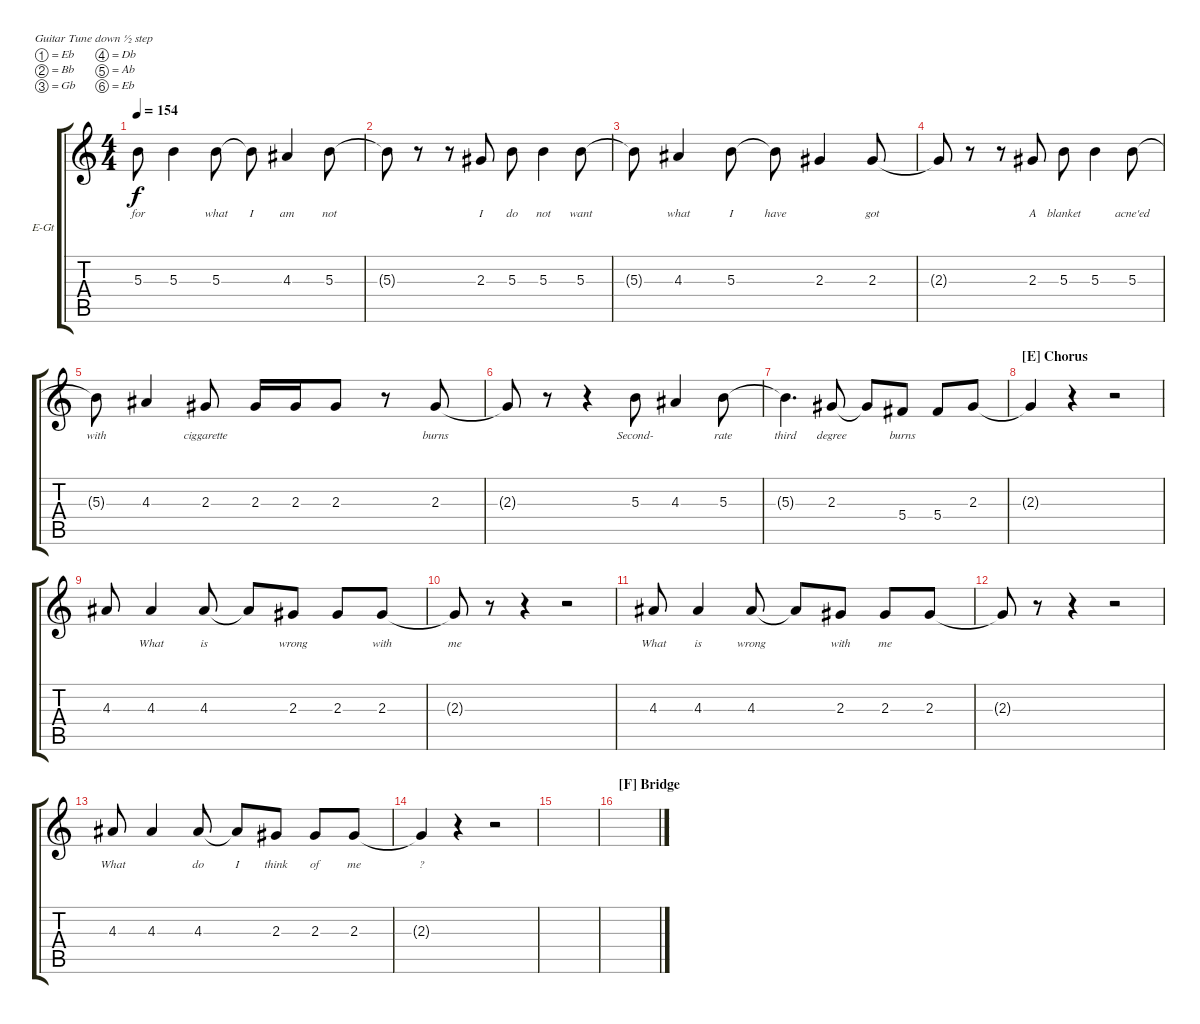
\defaultSystemsLayout 4
\bracketExtendMode groupsimilarinstruments
\firstSystemTrackNameOrientation horizontal
\otherSystemsTrackNameOrientation horizontal
\track ("Voces" "E-Gt") {instrument distortionguitar}
\staff {score tabs}
\tuning (Eb4 Bb3 Gb3 Db3 Ab2 Eb2)
\ts (4 4)
\tempo 154
\clef g2
\scale
1.03909
\ks c
5.3{t}.8{lyrics (0 "for") lyrics (1 "") lyrics (2 "") lyrics (3 "") lyrics (4 "") dy f} 5.3.4{lyrics (0 "") lyrics (1 "") lyrics (2 "") lyrics (3 "") lyrics (4 "")} 5.3.8{lyrics (0 "what") lyrics (1 "") lyrics (2 "") lyrics (3 "") lyrics (4 "")} 5.3{t}.8{lyrics (0 "I") lyrics (1 "") lyrics (2 "") lyrics (3 "") lyrics (4 "")} 4.3.4{lyrics (0 "am") lyrics (1 "") lyrics (2 "") lyrics (3 "") lyrics (4 "")} 5.3.8{lyrics (0 "not") lyrics (1 "") lyrics (2 "") lyrics (3 "") lyrics (4 "")} |
\scale
0.960908 5.3{t}.8{lyrics (0 "") lyrics (1 "") lyrics (2 "") lyrics (3 "") lyrics (4 "")} r.8 r.8 2.3.8{lyrics (0 "I") lyrics (1 "") lyrics (2 "") lyrics (3 "") lyrics (4 "")} 5.3.8{lyrics (0 "do") lyrics (1 "") lyrics (2 "") lyrics (3 "") lyrics (4 "")} 5.3.4{lyrics (0 "not") lyrics (1 "") lyrics (2 "") lyrics (3 "") lyrics (4 "")} 5.3.8{lyrics (0 "want") lyrics (1 "") lyrics (2 "") lyrics (3 "") lyrics (4 "")} |
\scale
1.03909 5.3{t}.8{lyrics (0 "") lyrics (1 "") lyrics (2 "") lyrics (3 "") lyrics (4 "")} 4.3.4{lyrics (0 "what") lyrics (1 "") lyrics (2 "") lyrics (3 "") lyrics (4 "")} 5.3.8{lyrics (0 "I") lyrics (1 "") lyrics (2 "") lyrics (3 "") lyrics (4 "")} 5.3{t}.8{lyrics (0 "have") lyrics (1 "") lyrics (2 "") lyrics (3 "") lyrics (4 "")} 2.3.4{lyrics (0 "") lyrics (1 "") lyrics (2 "") lyrics (3 "") lyrics (4 "")} 2.3.8{lyrics (0 "got") lyrics (1 "") lyrics (2 "") lyrics (3 "") lyrics (4 "")} |
\scale
0.960908 2.3{t}.8{lyrics (0 "") lyrics (1 "") lyrics (2 "") lyrics (3 "") lyrics (4 "")} r.8 r.8 2.3.8{lyrics (0 "A") lyrics (1 "") lyrics (2 "") lyrics (3 "") lyrics (4 "")} 5.3.8{lyrics (0 "blanket") lyrics (1 "") lyrics (2 "") lyrics (3 "") lyrics (4 "")} 5.3.4{lyrics (0 "") lyrics (1 "") lyrics (2 "") lyrics (3 "") lyrics (4 "")} 5.3.8{lyrics (0 "acne'ed") lyrics (1 "") lyrics (2 "") lyrics (3 "") lyrics (4 "")} |
\scale
1.03909 5.3{t}.8{lyrics (0 "with") lyrics (1 "") lyrics (2 "") lyrics (3 "") lyrics (4 "")} 4.3.4{lyrics (0 "") lyrics (1 "") lyrics (2 "") lyrics (3 "") lyrics (4 "")} 2.3.8{lyrics (0 "ciggarette") lyrics (1 "") lyrics (2 "") lyrics (3 "") lyrics (4 "")} 2.3.16{lyrics (0 "") lyrics (1 "") lyrics (2 "") lyrics (3 "") lyrics (4 "")} 2.3.16{lyrics (0 "") lyrics (1 "") lyrics (2 "") lyrics (3 "") lyrics (4 "")} 2.3.8{lyrics (0 "") lyrics (1 "") lyrics (2 "") lyrics (3 "") lyrics (4 "")} r.8 2.3.8{lyrics (0 "burns") lyrics (1 "") lyrics (2 "") lyrics (3 "") lyrics (4 "")} |
\scale
0.960908 2.3{t}.8{lyrics (0 "") lyrics (1 "") lyrics (2 "") lyrics (3 "") lyrics (4 "")} r.8 r.4 5.3.8{lyrics (0 "Second-") lyrics (1 "") lyrics (2 "") lyrics (3 "") lyrics (4 "")} 4.3.4{lyrics (0 "") lyrics (1 "") lyrics (2 "") lyrics (3 "") lyrics (4 "")} 5.3.8{lyrics (0 "rate") lyrics (1 "") lyrics (2 "") lyrics (3 "") lyrics (4 "")} |
\scale
1.03909 5.3{t}.4{d lyrics (0 "third") lyrics (1 "") lyrics (2 "") lyrics (3 "") lyrics (4 "")} 2.3.8{lyrics (0 "degree") lyrics (1 "") lyrics (2 "") lyrics (3 "") lyrics (4 "")} 2.3{t}.8{lyrics (0 "") lyrics (1 "") lyrics (2 "") lyrics (3 "") lyrics (4 "")} 5.4.8{lyrics (0 "burns") lyrics (1 "") lyrics (2 "") lyrics (3 "") lyrics (4 "")} 5.4.8{lyrics (0 "") lyrics (1 "") lyrics (2 "") lyrics (3 "") lyrics (4 "")} 2.3.8{lyrics (0 "") lyrics (1 "") lyrics (2 "") lyrics (3 "") lyrics (4 "")} |
\section ("E" "Chorus")
\scale
0.960908 2.3{t}.4{lyrics (0 "") lyrics (1 "") lyrics (2 "") lyrics (3 "") lyrics (4 "")} r.4 r.2 |
\scale
1.03909 4.3.8{lyrics (0 "") lyrics (1 "") lyrics (2 "") lyrics (3 "") lyrics (4 "")} 4.3.4{lyrics (0 "What") lyrics (1 "") lyrics (2 "") lyrics (3 "") lyrics (4 "")} 4.3.8{lyrics (0 "is") lyrics (1 "") lyrics (2 "") lyrics (3 "") lyrics (4 "")} 4.3{t}.8{lyrics (0 "") lyrics (1 "") lyrics (2 "") lyrics (3 "") lyrics (4 "")} 2.3.8{lyrics (0 "wrong") lyrics (1 "") lyrics (2 "") lyrics (3 "") lyrics (4 "")} 2.3.8{lyrics (0 "") lyrics (1 "") lyrics (2 "") lyrics (3 "") lyrics (4 "")} 2.3.8{lyrics (0 "with") lyrics (1 "") lyrics (2 "") lyrics (3 "") lyrics (4 "")} |
\scale
0.960908 2.3{t}.8{lyrics (0 "me") lyrics (1 "") lyrics (2 "") lyrics (3 "") lyrics (4 "")} r.8 r.4 r.2 |
\scale
1.03909 4.3.8{lyrics (0 "What") lyrics (1 "") lyrics (2 "") lyrics (3 "") lyrics (4 "")} 4.3.4{lyrics (0 "is") lyrics (1 "") lyrics (2 "") lyrics (3 "") lyrics (4 "")} 4.3.8{lyrics (0 "wrong") lyrics (1 "") lyrics (2 "") lyrics (3 "") lyrics (4 "")} 4.3{t}.8{lyrics (0 "") lyrics (1 "") lyrics (2 "") lyrics (3 "") lyrics (4 "")} 2.3.8{lyrics (0 "with") lyrics (1 "") lyrics (2 "") lyrics (3 "") lyrics (4 "")} 2.3.8{lyrics (0 "me") lyrics (1 "") lyrics (2 "") lyrics (3 "") lyrics (4 "")} 2.3.8{lyrics (0 "") lyrics (1 "") lyrics (2 "") lyrics (3 "") lyrics (4 "")} |
\scale
0.960908 2.3{t}.8{lyrics (0 "") lyrics (1 "") lyrics (2 "") lyrics (3 "") lyrics (4 "")} r.8 r.4 r.2 |
\scale
1.03909 4.3.8{lyrics (0 "What") lyrics (1 "") lyrics (2 "") lyrics (3 "") lyrics (4 "")} 4.3.4{lyrics (0 "") lyrics (1 "") lyrics (2 "") lyrics (3 "") lyrics (4 "")} 4.3.8{lyrics (0 "do") lyrics (1 "") lyrics (2 "") lyrics (3 "") lyrics (4 "")} 4.3{t}.8{lyrics (0 "I") lyrics (1 "") lyrics (2 "") lyrics (3 "") lyrics (4 "")} 2.3.8{lyrics (0 "think") lyrics (1 "") lyrics (2 "") lyrics (3 "") lyrics (4 "")} 2.3.8{lyrics (0 "of") lyrics (1 "") lyrics (2 "") lyrics (3 "") lyrics (4 "")} 2.3.8{lyrics (0 "me") lyrics (1 "") lyrics (2 "") lyrics (3 "") lyrics (4 "")} |
\scale
0.960908 2.3{t}.4{lyrics (0 "?") lyrics (1 "") lyrics (2 "") lyrics (3 "") lyrics (4 "")} r.4 r.2 |
\scale
1.03909 |
\section ("F" "Bridge")
\scale
0.960908
